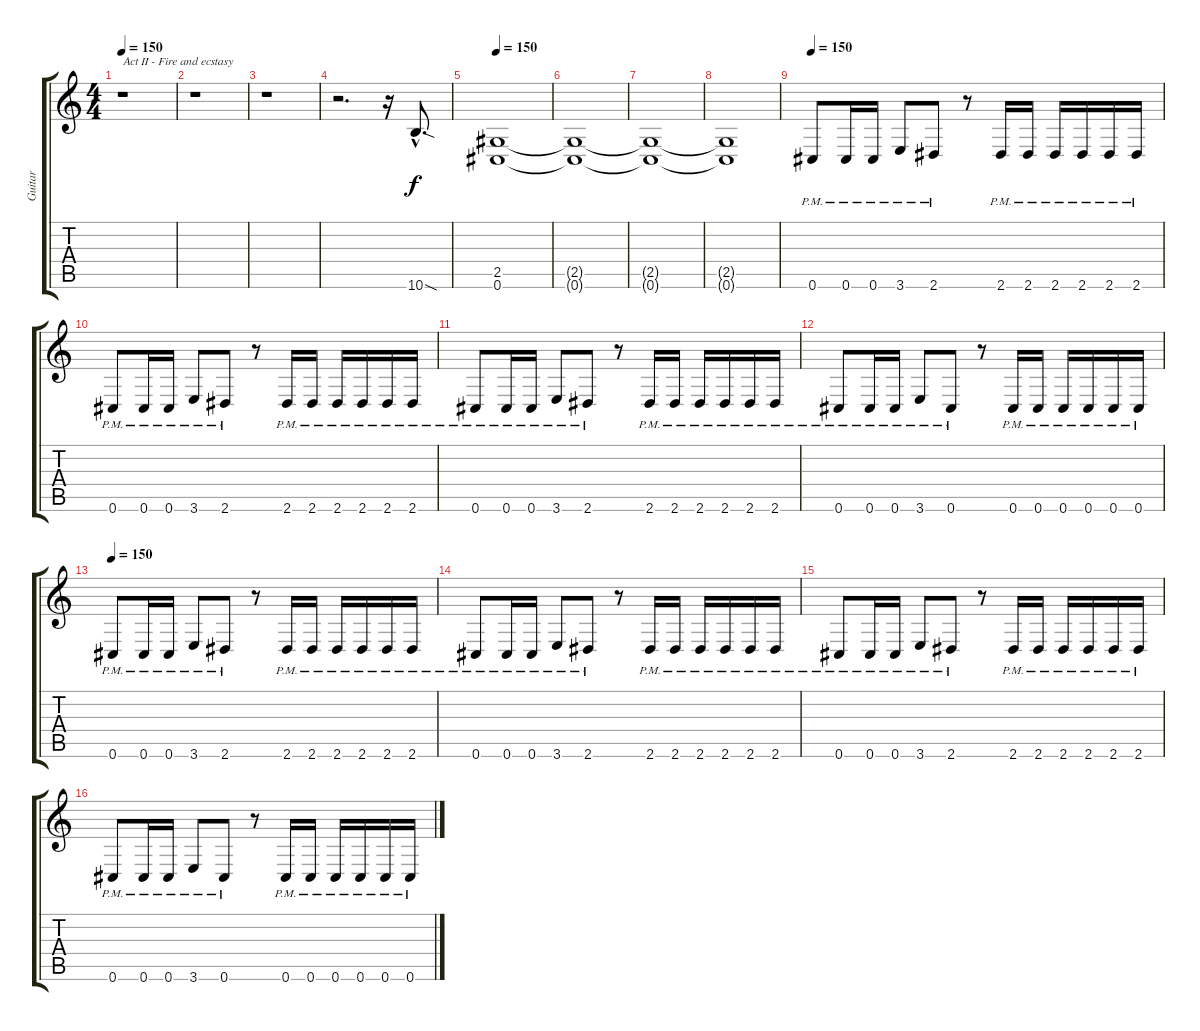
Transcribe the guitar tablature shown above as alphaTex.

\track ("Guitar" "Guitar") {instrument distortionguitar}
\staff {score tabs}
\tuning (Db4 Ab3 E3 B2 Gb2 Db2) {hide}
\ts (4 4)
\tempo 150
\clef g2
\ks c
r.1{txt "Act II - Fire and ecstasy" dy f} |
r.1 |
r.1 |
r.2{d} r.16 10.6{sod hac}.8{d} |
\tempo 150
(2.5 0.6).1 |
(2.5{t} 0.6{t}).1 |
(2.5{t} 0.6{t}).1 |
(2.5{t} 0.6{t}).1 |
\tempo 150
0.6{pm}.8{volume 12} 0.6{pm}.16 0.6{pm}.16 3.6{pm}.8 2.6{pm}.8 r.8 2.6{pm}.16 2.6{pm}.16 2.6{pm}.16 2.6{pm}.16 2.6{pm}.16 2.6{pm}.16 |
0.6{pm}.8 0.6{pm}.16 0.6{pm}.16 3.6{pm}.8 2.6{pm}.8 r.8 2.6{pm}.16 2.6{pm}.16 2.6{pm}.16 2.6{pm}.16 2.6{pm}.16 2.6{pm}.16 |
0.6{pm}.8 0.6{pm}.16 0.6{pm}.16 3.6{pm}.8 2.6{pm}.8 r.8 2.6{pm}.16 2.6{pm}.16 2.6{pm}.16 2.6{pm}.16 2.6{pm}.16 2.6{pm}.16 |
0.6{pm}.8 0.6{pm}.16 0.6{pm}.16 3.6{pm}.8 0.6{pm}.8 r.8 0.6{pm}.16 0.6{pm}.16 0.6{pm}.16 0.6{pm}.16 0.6{pm}.16 0.6{pm}.16 |
\tempo 150
0.6{pm}.8{volume 12} 0.6{pm}.16 0.6{pm}.16 3.6{pm}.8 2.6{pm}.8 r.8 2.6{pm}.16 2.6{pm}.16 2.6{pm}.16 2.6{pm}.16 2.6{pm}.16 2.6{pm}.16 |
0.6{pm}.8 0.6{pm}.16 0.6{pm}.16 3.6{pm}.8 2.6{pm}.8 r.8 2.6{pm}.16 2.6{pm}.16 2.6{pm}.16 2.6{pm}.16 2.6{pm}.16 2.6{pm}.16 |
0.6{pm}.8 0.6{pm}.16 0.6{pm}.16 3.6{pm}.8 2.6{pm}.8 r.8 2.6{pm}.16 2.6{pm}.16 2.6{pm}.16 2.6{pm}.16 2.6{pm}.16 2.6{pm}.16 |
0.6{pm}.8 0.6{pm}.16 0.6{pm}.16 3.6{pm}.8 0.6{pm}.8 r.8 0.6{pm}.16 0.6{pm}.16 0.6{pm}.16 0.6{pm}.16 0.6{pm}.16 0.6{pm}.16
